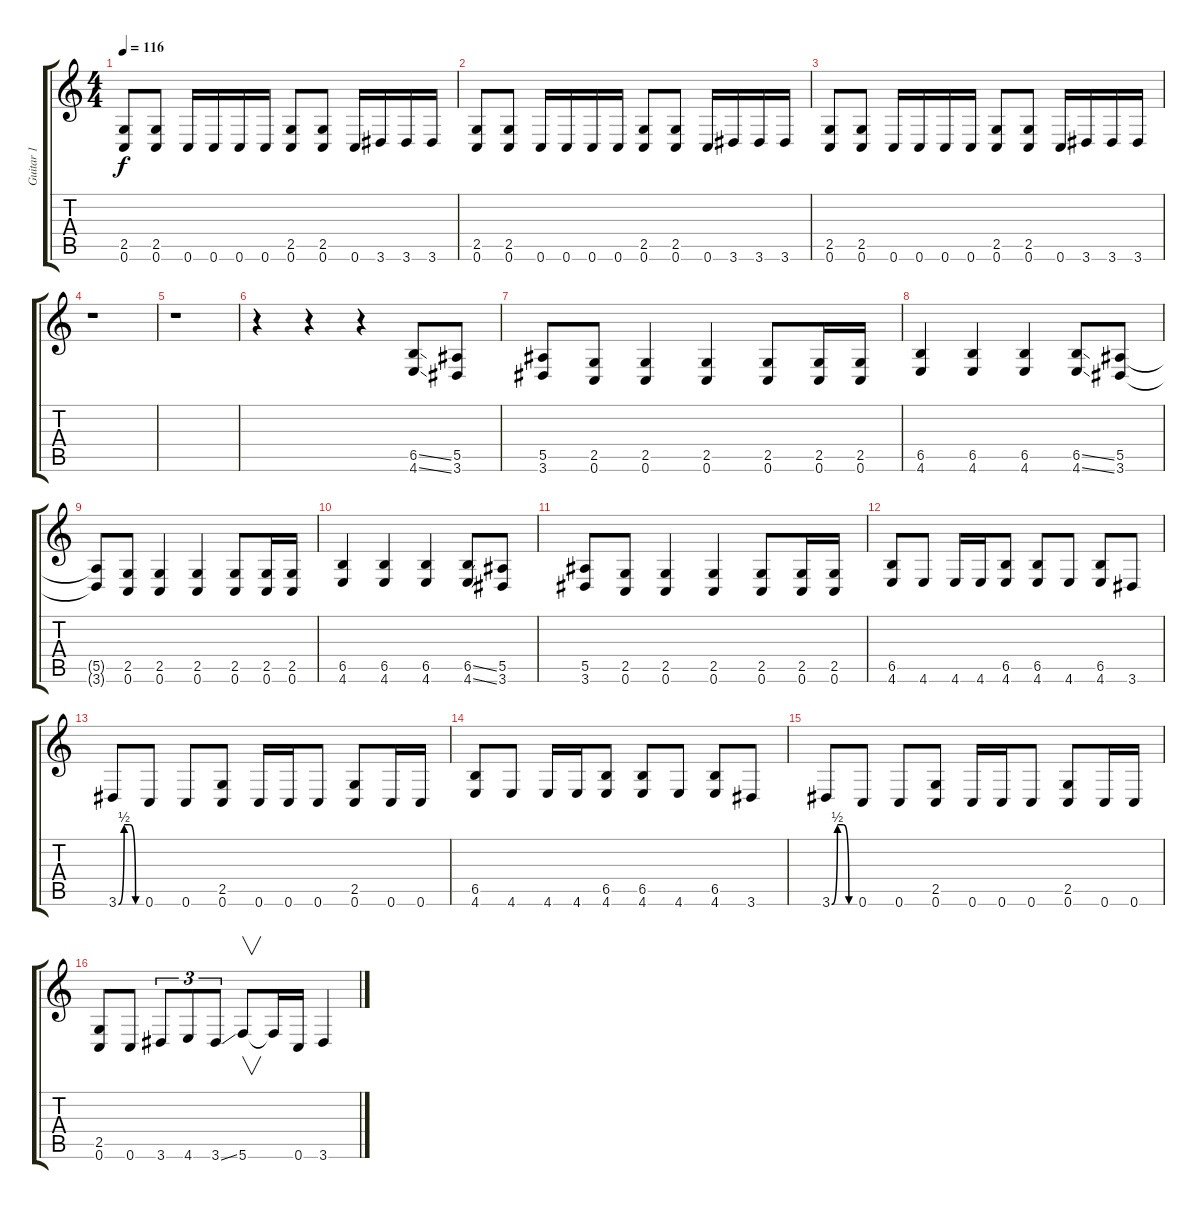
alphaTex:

\track ("Guitar 1" "Guitar 1") {instrument distortionguitar}
\staff {score tabs}
\tuning (C4 G3 Eb3 Bb2 F2 C2) {hide}
\ts (4 4)
\tempo 116
\clef g2
\ks c
(2.5 0.6).8{dy f} (2.5 0.6).8 0.6.16 0.6.16 0.6.16 0.6.16 (2.5 0.6).8 (2.5 0.6).8 0.6.16 3.6.16 3.6.16 3.6.16 |
(2.5 0.6).8 (2.5 0.6).8 0.6.16 0.6.16 0.6.16 0.6.16 (2.5 0.6).8 (2.5 0.6).8 0.6.16 3.6.16 3.6.16 3.6.16 |
(2.5 0.6).8 (2.5 0.6).8 0.6.16 0.6.16 0.6.16 0.6.16 (2.5 0.6).8 (2.5 0.6).8 0.6.16 3.6.16 3.6.16 3.6.16 |
r.1 |
r.1 |
r.4 r.4 r.4 (6.5{ss} 4.6{ss}).8 (5.5 3.6).8 |
(5.5 3.6).8 (2.5 0.6).8 (2.5 0.6).4 (2.5 0.6).4 (2.5 0.6).8 (2.5 0.6).16 (2.5 0.6).16 |
(6.5 4.6).4 (6.5 4.6).4 (6.5 4.6).4 (6.5{ss} 4.6{ss}).8 (5.5 3.6).8 |
(5.5{t} 3.6{t}).8 (2.5 0.6).8 (2.5 0.6).4 (2.5 0.6).4 (2.5 0.6).8 (2.5 0.6).16 (2.5 0.6).16 |
(6.5 4.6).4 (6.5 4.6).4 (6.5 4.6).4 (6.5{ss} 4.6{ss}).8 (5.5 3.6).8 |
(5.5 3.6).8 (2.5 0.6).8 (2.5 0.6).4 (2.5 0.6).4 (2.5 0.6).8 (2.5 0.6).16 (2.5 0.6).16 |
(6.5 4.6).8 4.6.8 4.6.16 4.6.16 (6.5 4.6).8 (6.5 4.6).8 4.6.8 (6.5 4.6).8 3.6.8 |
3.6{be (custom 0 0 15 2 30 2 45 0 60 0)}.8 0.6.8 0.6.8 (2.5 0.6).8 0.6.16 0.6.16 0.6.8 (2.5 0.6).8 0.6.16 0.6.16 |
(6.5 4.6).8 4.6.8 4.6.16 4.6.16 (6.5 4.6).8 (6.5 4.6).8 4.6.8 (6.5 4.6).8 3.6.8 |
3.6{be (custom 0 0 15 2 30 2 45 0 60 0)}.8 0.6.8 0.6.8 (2.5 0.6).8 0.6.16 0.6.16 0.6.8 (2.5 0.6).8 0.6.16 0.6.16 |
(2.5 0.6).8 0.6.8 3.6.8{tu (3 2)} 4.6.8{tu (3 2)} 3.6{ss}.8{tu (3 2)} 5.6.8{v} 5.6{t}.16 0.6.16 3.6.4
